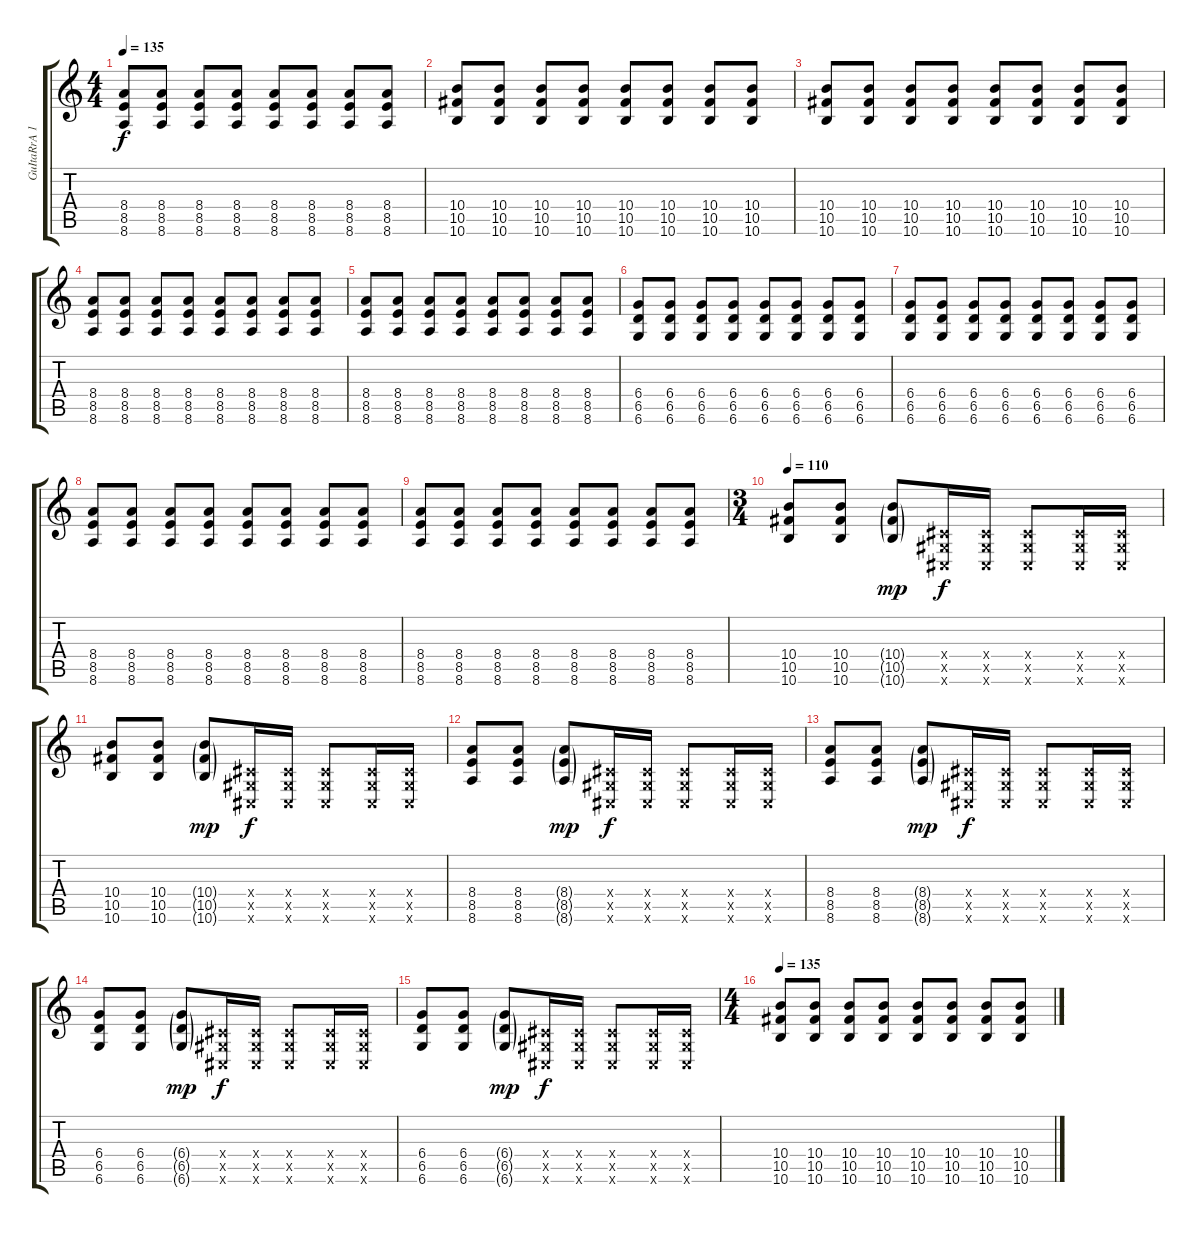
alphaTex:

\track ("GuItaRrA 1" "GuItaRrA 1") {instrument distortionguitar}
\staff {score tabs}
\tuning (Eb4 Bb3 Gb3 Db3 Ab2 Db2) {hide}
\ts (4 4)
\tempo 135
\clef g2
\ks c
(8.4 8.5 8.6).8{dy f} (8.4 8.5 8.6).8 (8.4 8.5 8.6).8 (8.4 8.5 8.6).8 (8.4 8.5 8.6).8 (8.4 8.5 8.6).8 (8.4 8.5 8.6).8 (8.4 8.5 8.6).8 |
(10.4 10.5 10.6).8 (10.4 10.5 10.6).8 (10.4 10.5 10.6).8 (10.4 10.5 10.6).8 (10.4 10.5 10.6).8 (10.4 10.5 10.6).8 (10.4 10.5 10.6).8 (10.4 10.5 10.6).8 |
(10.4 10.5 10.6).8 (10.4 10.5 10.6).8 (10.4 10.5 10.6).8 (10.4 10.5 10.6).8 (10.4 10.5 10.6).8 (10.4 10.5 10.6).8 (10.4 10.5 10.6).8 (10.4 10.5 10.6).8 |
(8.4 8.5 8.6).8 (8.4 8.5 8.6).8 (8.4 8.5 8.6).8 (8.4 8.5 8.6).8 (8.4 8.5 8.6).8 (8.4 8.5 8.6).8 (8.4 8.5 8.6).8 (8.4 8.5 8.6).8 |
(8.4 8.5 8.6).8 (8.4 8.5 8.6).8 (8.4 8.5 8.6).8 (8.4 8.5 8.6).8 (8.4 8.5 8.6).8 (8.4 8.5 8.6).8 (8.4 8.5 8.6).8 (8.4 8.5 8.6).8 |
(6.4 6.5 6.6).8 (6.4 6.5 6.6).8 (6.4 6.5 6.6).8 (6.4 6.5 6.6).8 (6.4 6.5 6.6).8 (6.4 6.5 6.6).8 (6.4 6.5 6.6).8 (6.4 6.5 6.6).8 |
(6.4 6.5 6.6).8 (6.4 6.5 6.6).8 (6.4 6.5 6.6).8 (6.4 6.5 6.6).8 (6.4 6.5 6.6).8 (6.4 6.5 6.6).8 (6.4 6.5 6.6).8 (6.4 6.5 6.6).8 |
(8.4 8.5 8.6).8 (8.4 8.5 8.6).8 (8.4 8.5 8.6).8 (8.4 8.5 8.6).8 (8.4 8.5 8.6).8 (8.4 8.5 8.6).8 (8.4 8.5 8.6).8 (8.4 8.5 8.6).8 |
(8.4 8.5 8.6).8 (8.4 8.5 8.6).8 (8.4 8.5 8.6).8 (8.4 8.5 8.6).8 (8.4 8.5 8.6).8 (8.4 8.5 8.6).8 (8.4 8.5 8.6).8 (8.4 8.5 8.6).8 |
\ts (3 4)
\tempo 110
(10.4 10.5 10.6).8 (10.4 10.5 10.6).8 (10.4{g} 10.5{g} 10.6{g}).8{dy mp} (0.4{x} 0.5{x} 0.6{x}).16{dy f} (0.4{x} 0.5{x} 0.6{x}).16 (0.4{x} 0.5{x} 0.6{x}).8 (0.4{x} 0.5{x} 0.6{x}).16 (0.4{x} 0.5{x} 0.6{x}).16 |
(10.4 10.5 10.6).8 (10.4 10.5 10.6).8 (10.4{g} 10.5{g} 10.6{g}).8{dy mp} (0.4{x} 0.5{x} 0.6{x}).16{dy f} (0.4{x} 0.5{x} 0.6{x}).16 (0.4{x} 0.5{x} 0.6{x}).8 (0.4{x} 0.5{x} 0.6{x}).16 (0.4{x} 0.5{x} 0.6{x}).16 |
(8.4 8.5 8.6).8 (8.4 8.5 8.6).8 (8.4{g} 8.5{g} 8.6{g}).8{dy mp} (0.4{x} 0.5{x} 0.6{x}).16{dy f} (0.4{x} 0.5{x} 0.6{x}).16 (0.4{x} 0.5{x} 0.6{x}).8 (0.4{x} 0.5{x} 0.6{x}).16 (0.4{x} 0.5{x} 0.6{x}).16 |
(8.4 8.5 8.6).8 (8.4 8.5 8.6).8 (8.4{g} 8.5{g} 8.6{g}).8{dy mp} (0.4{x} 0.5{x} 0.6{x}).16{dy f} (0.4{x} 0.5{x} 0.6{x}).16 (0.4{x} 0.5{x} 0.6{x}).8 (0.4{x} 0.5{x} 0.6{x}).16 (0.4{x} 0.5{x} 0.6{x}).16 |
(6.4 6.5 6.6).8 (6.4 6.5 6.6).8 (6.4{g} 6.5{g} 6.6{g}).8{dy mp} (0.4{x} 0.5{x} 0.6{x}).16{dy f} (0.4{x} 0.5{x} 0.6{x}).16 (0.4{x} 0.5{x} 0.6{x}).8 (0.4{x} 0.5{x} 0.6{x}).16 (0.4{x} 0.5{x} 0.6{x}).16 |
(6.4 6.5 6.6).8 (6.4 6.5 6.6).8 (6.4{g} 6.5{g} 6.6{g}).8{dy mp} (0.4{x} 0.5{x} 0.6{x}).16{dy f} (0.4{x} 0.5{x} 0.6{x}).16 (0.4{x} 0.5{x} 0.6{x}).8 (0.4{x} 0.5{x} 0.6{x}).16 (0.4{x} 0.5{x} 0.6{x}).16 |
\ts (4 4)
\tempo 135
(10.4 10.5 10.6).8 (10.4 10.5 10.6).8 (10.4 10.5 10.6).8 (10.4 10.5 10.6).8 (10.4 10.5 10.6).8 (10.4 10.5 10.6).8 (10.4 10.5 10.6).8 (10.4 10.5 10.6).8
